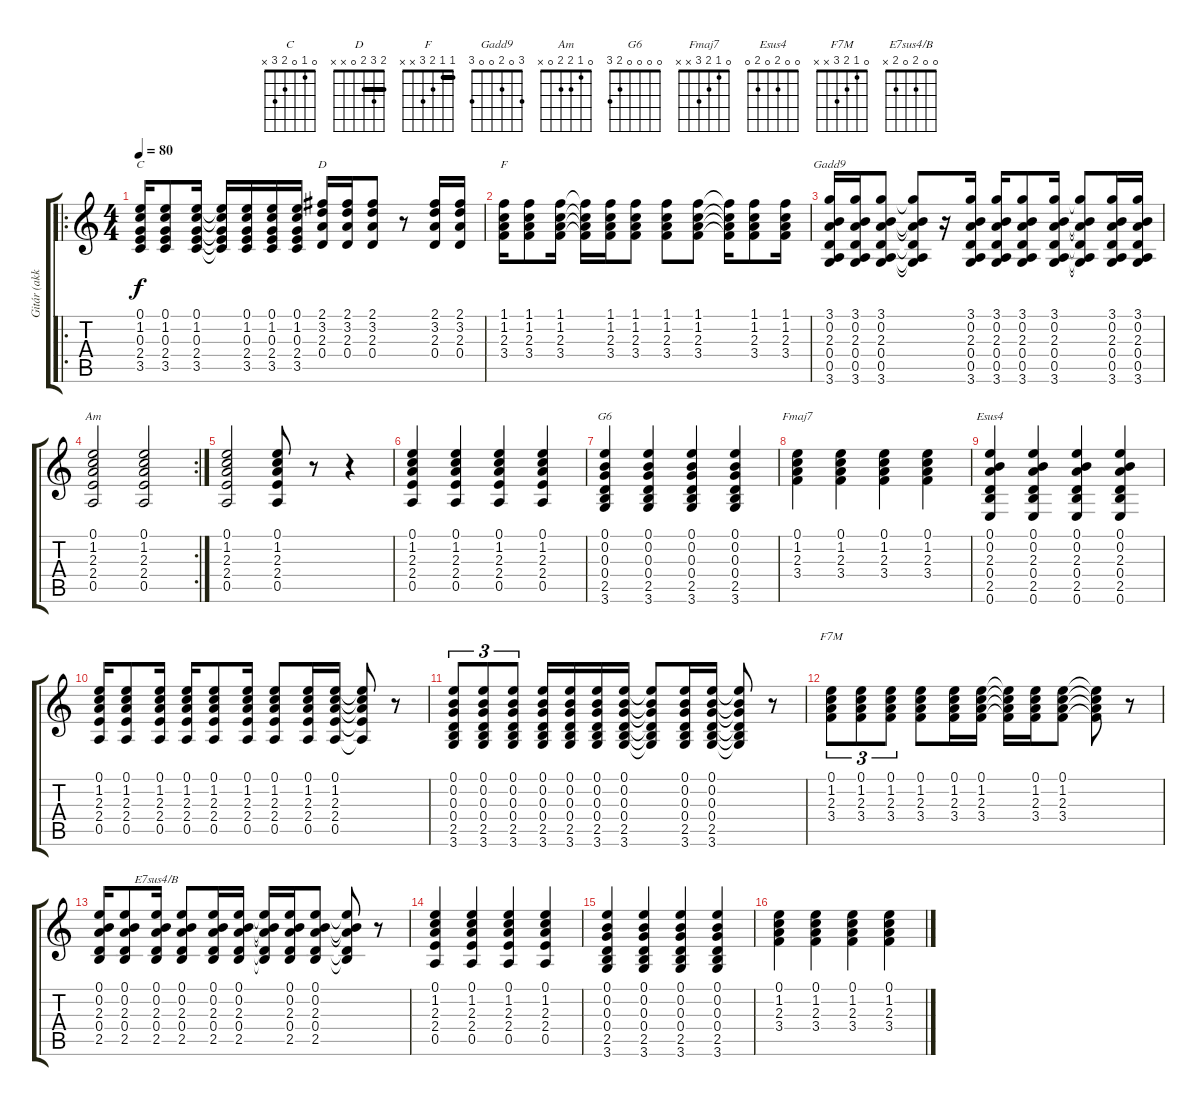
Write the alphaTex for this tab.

\track ("Gitár (akkord)" "Gitár (akk") {instrument acousticguitarsteel}
\staff {score tabs}
\tuning (E4 B3 G3 D3 A2 E2) {hide}
\chord ("C" 0 1 0 2 3 x)
\chord ("D" 2 3 2 0 x x) {barre 2}
\chord ("F" 1 1 2 3 x x) {barre 1}
\chord ("Gadd9" 3 0 2 0 0 3)
\chord ("Am" 0 1 2 2 0 x)
\chord ("G6" 0 0 0 0 2 3)
\chord ("Fmaj7" 0 1 2 3 x x)
\chord ("Esus4" 0 0 2 0 2 0)
\chord ("F7M" 0 1 2 3 x x)
\chord ("E7sus4/B" 0 0 2 0 2 x)
\ro
\ts (4 4)
\tempo 80
\clef g2
\ks c
(0.1 1.2 0.3 2.4 3.5).16{ch "C" dy f} (0.1 1.2 0.3 2.4 3.5).8 (0.1 1.2 0.3 2.4 3.5).16 (0.1{t} 1.2{t} 0.3{t} 2.4{t} 3.5{t}).16 (0.1 1.2 0.3 2.4 3.5).16 (0.1 1.2 0.3 2.4 3.5).16 (0.1 1.2 0.3 2.4 3.5).16 (2.1 3.2 2.3 0.4).16{ch "D"} (2.1 3.2 2.3 0.4).16 (2.1 3.2 2.3 0.4).8 r.8 (2.1 3.2 2.3 0.4).16 (2.1 3.2 2.3 0.4).16 |
(1.1 1.2 2.3 3.4).16{ch "F"} (1.1 1.2 2.3 3.4).8 (1.1 1.2 2.3 3.4).16 (1.1{t} 1.2{t} 2.3{t} 3.4{t}).16 (1.1 1.2 2.3 3.4).16 (1.1 1.2 2.3 3.4).8 (1.1 1.2 2.3 3.4).8 (1.1 1.2 2.3 3.4).8 (1.1{t} 1.2{t} 2.3{t} 3.4{t}).16 (1.1 1.2 2.3 3.4).8 (1.1 1.2 2.3 3.4).16 |
(3.1 0.2 2.3 0.4 0.5 3.6).16{ch "Gadd9"} (3.1 0.2 2.3 0.4 0.5 3.6).16 (3.1 0.2 2.3 0.4 0.5 3.6).8 (3.1{t} 0.2{t} 2.3{t} 0.4{t} 0.5{t} 3.6{t}).8 r.16 (3.1 0.2 2.3 0.4 0.5 3.6).16 (3.1 0.2 2.3 0.4 0.5 3.6).16 (3.1 0.2 2.3 0.4 0.5 3.6).8 (3.1 0.2 2.3 0.4 0.5 3.6).16 (3.1{t} 0.2{t} 2.3{t} 0.4{t} 0.5{t} 3.6{t}).8 (3.1 0.2 2.3 0.4 0.5 3.6).16 (3.1 0.2 2.3 0.4 0.5 3.6).16 |
\rc 2
(0.1 1.2 2.3 2.4 0.5).2{ch "Am"} (0.1 1.2 2.3 2.4 0.5).2 |
(0.1 1.2 2.3 2.4 0.5).2 (0.1 1.2 2.3 2.4 0.5).8 r.8 r.4 |
(0.1 1.2 2.3 2.4 0.5).4 (0.1 1.2 2.3 2.4 0.5).4 (0.1 1.2 2.3 2.4 0.5).4 (0.1 1.2 2.3 2.4 0.5).4 |
(0.1 0.2 0.3 0.4 2.5 3.6).4{ch "G6"} (0.1 0.2 0.3 0.4 2.5 3.6).4 (0.1 0.2 0.3 0.4 2.5 3.6).4 (0.1 0.2 0.3 0.4 2.5 3.6).4 |
(0.1 1.2 2.3 3.4).4{ch "Fmaj7"} (0.1 1.2 2.3 3.4).4 (0.1 1.2 2.3 3.4).4 (0.1 1.2 2.3 3.4).4 |
(0.1 0.2 2.3 0.4 2.5 0.6).4{ch "Esus4"} (0.1 0.2 2.3 0.4 2.5 0.6).4 (0.1 0.2 2.3 0.4 2.5 0.6).4 (0.1 0.2 2.3 0.4 2.5 0.6).4 |
(0.1 1.2 2.3 2.4 0.5).16 (0.1 1.2 2.3 2.4 0.5).8 (0.1 1.2 2.3 2.4 0.5).16 (0.1 1.2 2.3 2.4 0.5).16 (0.1 1.2 2.3 2.4 0.5).8 (0.1 1.2 2.3 2.4 0.5).16 (0.1 1.2 2.3 2.4 0.5).8 (0.1 1.2 2.3 2.4 0.5).16 (0.1 1.2 2.3 2.4 0.5).16 (0.1{t} 1.2{t} 2.3{t} 2.4{t} 0.5{t}).8 r.8 |
(0.1 0.2 0.3 0.4 2.5 3.6).8{tu (3 2)} (0.1 0.2 0.3 0.4 2.5 3.6).8{tu (3 2)} (0.1 0.2 0.3 0.4 2.5 3.6).8{tu (3 2)} (0.1 0.2 0.3 0.4 2.5 3.6).16 (0.1 0.2 0.3 0.4 2.5 3.6).16 (0.1 0.2 0.3 0.4 2.5 3.6).16 (0.1 0.2 0.3 0.4 2.5 3.6).16 (0.1{t} 0.2{t} 0.3{t} 0.4{t} 2.5{t} 3.6{t}).8 (0.1 0.2 0.3 0.4 2.5 3.6).16 (0.1 0.2 0.3 0.4 2.5 3.6).16 (0.1{t} 0.2{t} 0.3{t} 0.4{t} 2.5{t} 3.6{t}).8 r.8 |
(0.1 1.2 2.3 3.4).8{tu (3 2) ch "F7M"} (0.1 1.2 2.3 3.4).8{tu (3 2)} (0.1 1.2 2.3 3.4).8{tu (3 2)} (0.1 1.2 2.3 3.4).8 (0.1 1.2 2.3 3.4).16 (0.1 1.2 2.3 3.4).16 (0.1{t} 1.2{t} 2.3{t} 3.4{t}).16 (0.1 1.2 2.3 3.4).16 (0.1 1.2 2.3 3.4).8 (0.1{t} 1.2{t} 2.3{t} 3.4{t}).8 r.8 |
(0.1 0.2 2.3 0.4 2.5).16 (0.1 0.2 2.3 0.4 2.5).8 (0.1 0.2 2.3 0.4 2.5).16{ch "E7sus4/B"} (0.1 0.2 2.3 0.4 2.5).8 (0.1 0.2 2.3 0.4 2.5).16 (0.1 0.2 2.3 0.4 2.5).16 (0.1{t} 0.2{t} 2.3{t} 0.4{t} 2.5{t}).16 (0.1 0.2 2.3 0.4 2.5).16 (0.1 0.2 2.3 0.4 2.5).8 (0.1{t} 0.2{t} 2.3{t} 0.4{t} 2.5{t}).8 r.8 |
(0.1 1.2 2.3 2.4 0.5).4 (0.1 1.2 2.3 2.4 0.5).4 (0.1 1.2 2.3 2.4 0.5).4 (0.1 1.2 2.3 2.4 0.5).4 |
(0.1 0.2 0.3 0.4 2.5 3.6).4 (0.1 0.2 0.3 0.4 2.5 3.6).4 (0.1 0.2 0.3 0.4 2.5 3.6).4 (0.1 0.2 0.3 0.4 2.5 3.6).4 |
(0.1 1.2 2.3 3.4).4 (0.1 1.2 2.3 3.4).4 (0.1 1.2 2.3 3.4).4 (0.1 1.2 2.3 3.4).4
